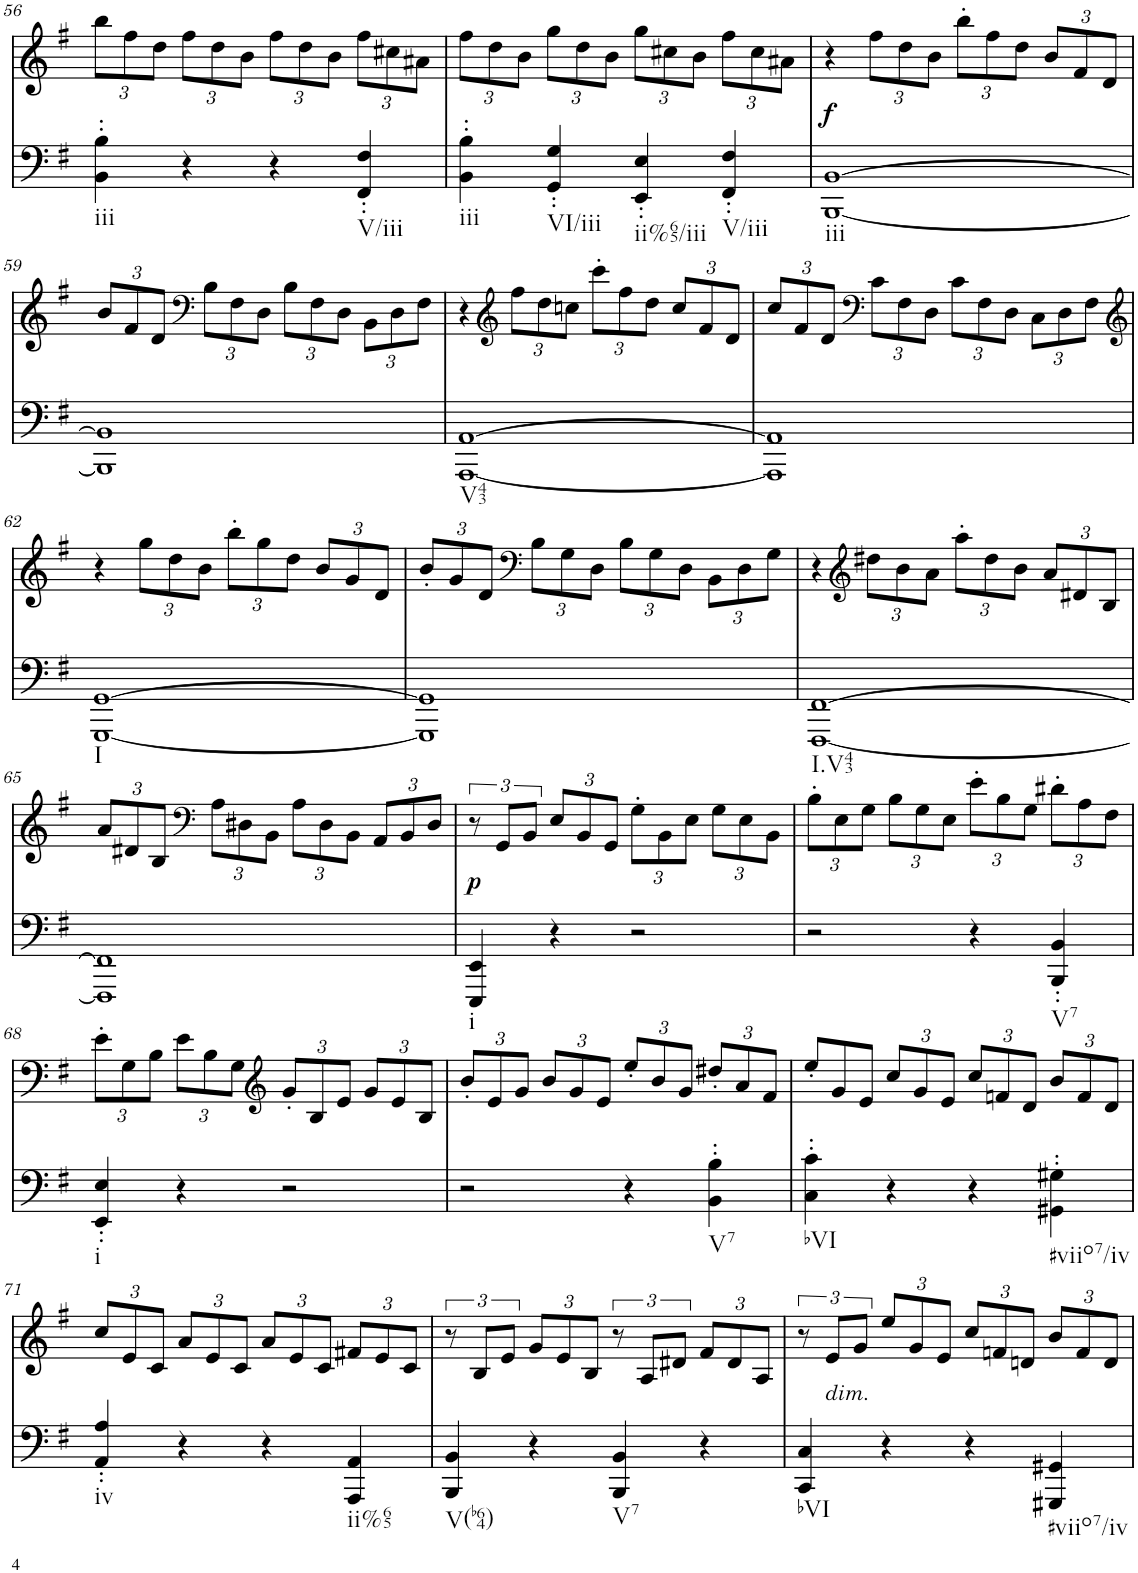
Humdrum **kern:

**kern	**kern	**text	**dynam
*part2	*part1	*part1	*part1
*staff2	*staff1	*staff1	*staff1
*I"Piano	*I"Piano	*	*
*I'Pno	*I'Pno	*	*
!!LO:PB:g=z
*clefF4	*clefG2	*	*
*k[f#]	*k[f#]	*	*
*M2/2	*M2/2	*	*
*	*Xbrackettup	*	*
=56	=56	=56	=56
!LO:TX:b:t=iii	!	!	!
4BB\' 4B\'	12bb\L	.	.
.	12ff#\	.	.
.	12dd\J	.	.
4r	12ff#\L	.	.
.	12dd\	.	.
.	12b\J	.	.
4r	12ff#\L	.	.
.	12dd\	.	.
.	12b\J	.	.
!LO:TX:b:t=V/iii	!	!	!
4FF#/' 4F#/'	12ff#\L	.	.
.	12cc#X\	.	.
.	12a#X\J	.	.
=57	=57	=57	=57
!LO:TX:b:t=iii	!	!	!
4BB\' 4B\'	12ff#\L	.	.
.	12dd\	.	.
.	12b\J	.	.
!LO:TX:b:t=VI/iii	!	!	!
4GG/' 4G/'	12gg\L	.	.
.	12dd\	.	.
.	12b\J	.	.
!LO:TX:b:t=ii%65/iii	!	!	!
4EE/' 4E/'	12gg\L	.	.
.	12cc#X\	.	.
.	12b\J	.	.
!LO:TX:b:t=V/iii	!	!	!
4FF#/' 4F#/'	12ff#\L	.	.
.	12cc#\	.	.
!	!	!LO:LY:b	!
.	12a#X\J	f	.
=58	=58	=58	=58
!LO:TX:b:t=iii	!	!	!
!	!	!	!LO:DY:b
[1BBB [1BB	4r	.	f
.	12ff#\L	.	.
.	12dd\	.	.
.	12b\J	.	.
.	12bb'\L	.	.
.	12ff#\	.	.
.	12dd\J	.	.
.	12b/L	.	.
.	12f#/	.	.
.	12d/J	.	.
!!LO:LB:g=z
=59	=59	=59	=59
1BBB] 1BB]	12b/L	.	.
.	12f#/	.	.
.	12d/J	.	.
*	*clefF4	*	*
.	12B\L	.	.
.	12F#\	.	.
.	12D\J	.	.
.	12B\L	.	.
.	12F#\	.	.
.	12D\J	.	.
.	12BB\L	.	.
.	12D\	.	.
.	12F#\J	.	.
=60	=60	=60	=60
!LO:TX:b:t=V43	!	!	!
[1AAA [1AA	4r	.	.
*	*clefG2	*	*
.	12ff#\L	.	.
.	12dd\	.	.
.	12ccn\J	.	.
.	12ccc'\L	.	.
.	12ff#\	.	.
.	12dd\J	.	.
.	12cc/L	.	.
.	12f#/	.	.
.	12d/J	.	.
=61	=61	=61	=61
1AAA] 1AA]	12cc/L	.	.
.	12f#/	.	.
.	12d/J	.	.
*	*clefF4	*	*
.	12c\L	.	.
.	12F#\	.	.
.	12D\J	.	.
.	12c\L	.	.
.	12F#\	.	.
.	12D\J	.	.
.	12C\L	.	.
.	12D\	.	.
.	12F#\J	.	.
!!LO:LB:g=z
=62	=62	=62	=62
*	*clefG2	*	*
!LO:TX:b:t=I	!	!	!
[1GGG [1GG	4r	.	.
.	12gg\L	.	.
.	12dd\	.	.
.	12b\J	.	.
.	12bb'\L	.	.
.	12gg\	.	.
.	12dd\J	.	.
.	12b/L	.	.
.	12g/	.	.
.	12d/J	.	.
=63	=63	=63	=63
1GGG] 1GG]	12b'/L	.	.
.	12g/	.	.
.	12d/J	.	.
*	*clefF4	*	*
.	12B\L	.	.
.	12G\	.	.
.	12D\J	.	.
.	12B\L	.	.
.	12G\	.	.
.	12D\J	.	.
.	12BB\L	.	.
.	12D\	.	.
.	12G\J	.	.
=64	=64	=64	=64
!LO:TX:b:t=I.V43	!	!	!
[1FFF# [1FF#	4r	.	.
*	*clefG2	*	*
.	12dd#X\L	.	.
.	12b\	.	.
.	12a\J	.	.
.	12aa'\L	.	.
.	12dd#\	.	.
.	12b\J	.	.
.	12a/L	.	.
.	12d#X/	.	.
.	12B/J	.	.
!!LO:LB:g=z
=65	=65	=65	=65
1FFF#] 1FF#]	12a/L	.	.
.	12d#X/	.	.
.	12B/J	.	.
*	*clefF4	*	*
.	12A\L	.	.
.	12D#X\	.	.
.	12BB\J	.	.
.	12A\L	.	.
.	12D#\	.	.
.	12BB\J	.	.
.	12AA/L	.	.
.	12BB/	.	.
.	12D#/J	.	.
=66	=66	=66	=66
*	*brackettup	*	*
!LO:TX:b:t=i	!	!	!
!	!	!	!LO:DY:b
4EEE/ 4EE/	12r	.	p
!	!	!LO:LY:b	!
.	12GG/L	p	.
.	12BB/J	.	.
*	*Xbrackettup	*	*
4r	12E/L	.	.
.	12BB/	.	.
.	12GG/J	.	.
2r	12G'\L	.	.
.	12BB\	.	.
.	12E\J	.	.
.	12G\L	.	.
.	12E\	.	.
.	12BB\J	.	.
=67	=67	=67	=67
2r	12B'\L	.	.
.	12E\	.	.
.	12G\J	.	.
.	12B\L	.	.
.	12G\	.	.
.	12E\J	.	.
4r	12e'\L	.	.
.	12B\	.	.
.	12G\J	.	.
!LO:TX:b:t=V7	!	!	!
4BBB/' 4BB/'	12d#X'\L	.	.
.	12A\	.	.
.	12F#\J	.	.
!!LO:LB:g=z
=68	=68	=68	=68
!LO:TX:b:t=i	!	!	!
4EE/' 4E/'	12e'\L	.	.
.	12G\	.	.
.	12B\J	.	.
4r	12e\L	.	.
.	12B\	.	.
.	12G\J	.	.
*	*clefG2	*	*
2r	12g'/L	.	.
.	12B/	.	.
.	12e/J	.	.
.	12g/L	.	.
.	12e/	.	.
.	12B/J	.	.
=69	=69	=69	=69
2r	12b'/L	.	.
.	12e/	.	.
.	12g/J	.	.
.	12b/L	.	.
.	12g/	.	.
.	12e/J	.	.
4r	12ee'/L	.	.
.	12b/	.	.
.	12g/J	.	.
!LO:TX:b:t=V7	!	!	!
4BB\' 4B\'	12dd#X'/L	.	.
.	12a/	.	.
.	12f#/J	.	.
=70	=70	=70	=70
!LO:TX:b:t=bVI	!	!	!
4C\' 4c\'	12ee'/L	.	.
.	12g/	.	.
.	12e/J	.	.
4r	12cc/L	.	.
.	12g/	.	.
.	12e/J	.	.
4r	12cc/L	.	.
.	12fn/	.	.
.	12d/J	.	.
!LO:TX:b:t=#viio7/iv	!	!	!
4GG#X\' 4G#X\'	12b/L	.	.
.	12f/	.	.
.	12d/J	.	.
!!LO:LB:g=z
=71	=71	=71	=71
!LO:TX:b:t=iv	!	!	!
4AA/' 4A/'	12cc/L	.	.
.	12e/	.	.
.	12c/J	.	.
4r	12a/L	.	.
.	12e/	.	.
.	12c/J	.	.
4r	12a/L	.	.
.	12e/	.	.
.	12c/J	.	.
!LO:TX:b:t=ii%65	!	!	!
4AAA/ 4AA/	12f#X/L	.	.
.	12e/	.	.
.	12c/J	.	.
=72	=72	=72	=72
*	*brackettup	*	*
!LO:TX:b:t=V(b64)	!	!	!
4BBB/ 4BB/	12r	.	.
.	12B/L	.	.
.	12e/J	.	.
*	*Xbrackettup	*	*
4r	12g/L	.	.
.	12e/	.	.
.	12B/J	.	.
*	*brackettup	*	*
!LO:TX:b:t=V7	!	!	!
4BBB/ 4BB/	12r	.	.
.	12A/L	.	.
.	12d#X/J	.	.
*	*Xbrackettup	*	*
4r	12f#/L	.	.
.	12d#/	.	.
.	12A/J	.	.
=73	=73	=73	=73
*	*brackettup	*	*
!LO:TX:b:t=bVI	!	!	!
4CC/ 4C/	12r	.	.
!	!LO:TX:b:i:t=dim.	!	!
.	12e/L	.	.
.	12g/J	.	.
*	*Xbrackettup	*	*
!	!	!LO:LY:b	!
4r	12ee/L	>	.
.	12g/	.	.
.	12e/J	.	.
4r	12cc/L	.	.
.	12fn/	.	.
.	12dn/J	.	.
!LO:TX:b:t=#viio7/iv	!	!	!
4GGG#X/ 4GG#X/	12b/L	.	.
.	12f/	.	.
.	12d/J	.	.
=	=	=	=
*-	*-	*-	*-
